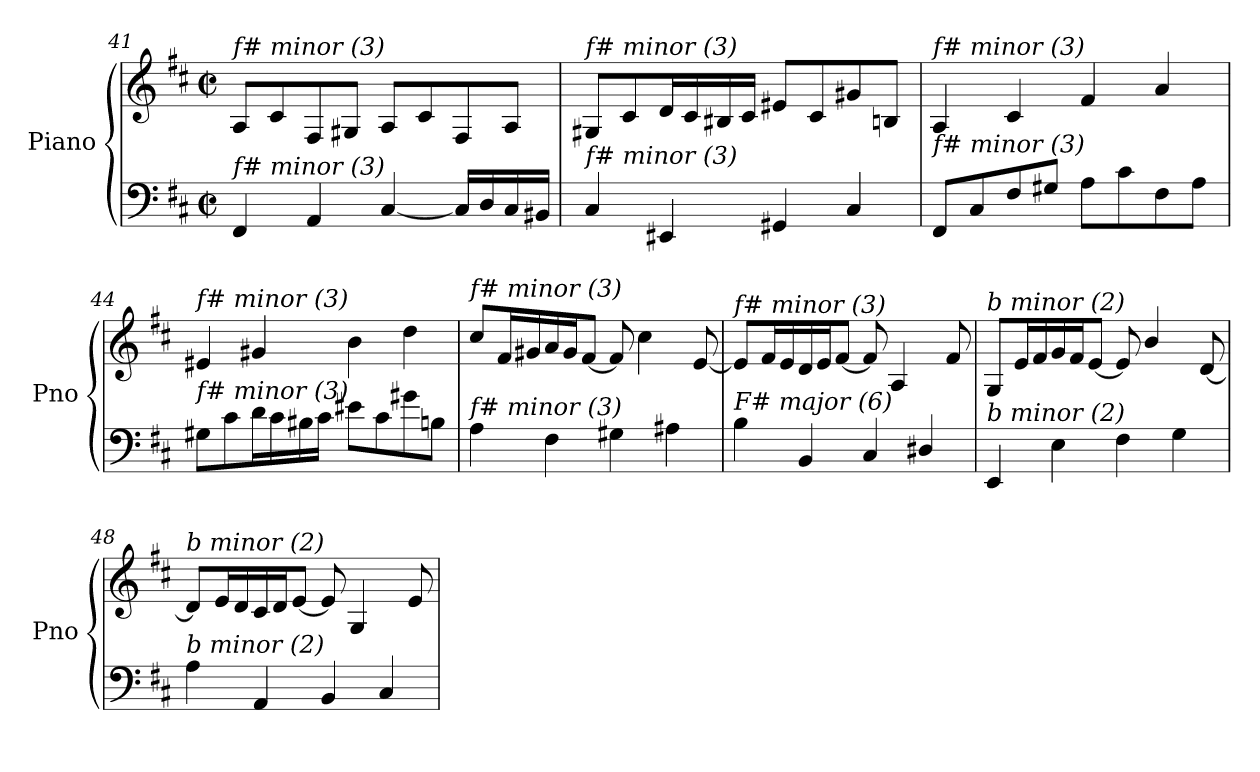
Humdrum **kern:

**kern	**kern
*part1	*part1
*staff2	*staff1
*I"Piano	*
*I'Pno	*
!!LO:LB:g=z
*clefF4	*clefG2
*k[f#c#]	*k[f#c#]
*M2/2	*M2/2
*met(c|)	*met(c|)
=41	=41
!	!LO:TX:i:t=f# minor (3)
!LO:TX:i:t=f# minor (3)	!
4FF#/	8A/L
.	8c#/
4AA/	8F#/
.	8G#X/J
[4C#/	8A/L
.	8c#/
16C#/LL]	8F#/
16D/	.
16C#/	8A/J
16BB#Xi/JJ	.
=42	=42
!	!LO:TX:i:t=f# minor (3)
!LO:TX:i:t=f# minor (3)	!
4C#/	8G#X/L
.	8c#/
4EE#X/	16d/L
.	16c#/
.	16B#Xi/
.	16c#/JJ
4GG#X/	8e#X/L
.	8c#/
4C#/	8g#X/
.	8Bn/J
=43	=43
!	!LO:TX:i:t=f# minor (3)
!LO:TX:i:t=f# minor (3)	!
8FF#/L	4A/
8C#/	.
8F#/	4c#/
8G#X/J	.
8A\L	4f#/
8c#\	.
8F#\	4a/
8A\J	.
=44	=44
!	!LO:TX:i:t=f# minor (3)
!LO:TX:i:t=f# minor (3)	!
8G#X\L	4e#X/
8c#\	.
16d\L	4g#X/
16c#\	.
16B#Xi\	.
16c#\JJ	.
8e#X\L	4b\
8c#\	.
8g#X\	4dd\
8Bn\J	.
!!LO:LB:g=z
=45	=45
!	!LO:TX:i:t=f# minor (3)
!LO:TX:i:t=f# minor (3)	!
4A\	8cc#/L
.	16f#/L
.	16g#X/
4F#\	16a/
.	16g#/J
.	[8f#/J
4G#X\	8f#/]
.	4cc#\
4A#X\	.
.	[8e/
=46	=46
!	!LO:TX:i:t=f# minor (3)
!LO:TX:i:t=F# major (6)	!
4B\	8e/L]
.	16f#/L
.	16e/
4BB/	16d/
.	16e/J
.	[8f#/J
4C#/	8f#/]
.	4A/
4D#X/	.
.	8f#/
=47	=47
!	!LO:TX:i:t=b minor (2)
!LO:TX:i:t=b minor (2)	!
4EE/	8G/L
.	16e/L
.	16f#/
4E\	16g/
.	16f#/J
.	[8e/J
4F#\	8e/]
.	4b/
4G\	.
.	[8d/
=48	=48
!	!LO:TX:i:t=b minor (2)
!LO:TX:i:t=b minor (2)	!
4A\	8d/L]
.	16e/L
.	16d/
4AA/	16c#/
.	16d/J
.	[8e/J
4BB/	8e/]
.	4G/
4C#/	.
.	8e/
=	=
*-	*-
